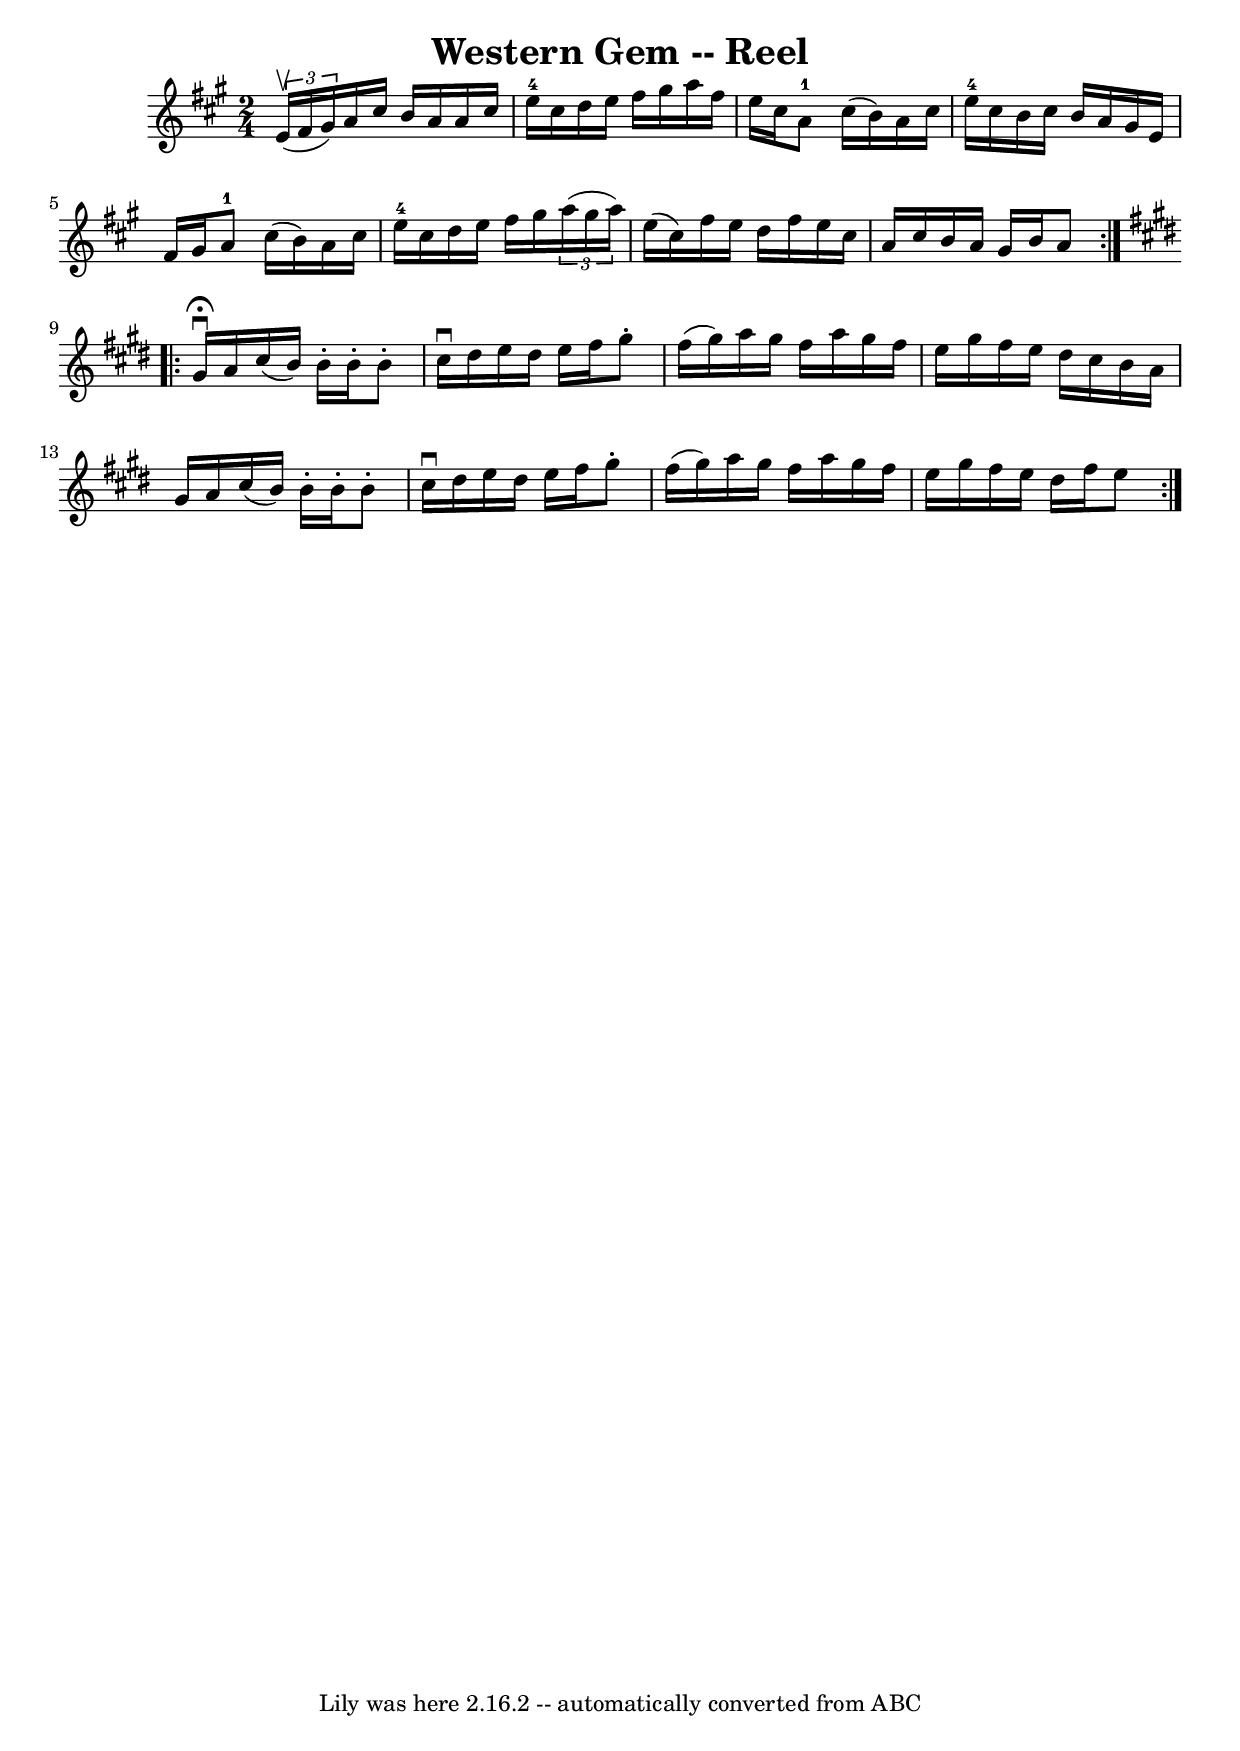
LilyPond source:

\version "2.16.2"
\include "Mammoth.ily"
\header {
  %% book = "Ryan's Mammoth Collection"
  crossRefNumber = "1"
  footnotes = "\\\\376"
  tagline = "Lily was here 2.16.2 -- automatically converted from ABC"
  title = "Western Gem -- Reel"

}
voicedefault =  {



  \repeat volta 2 {

    \time 2/4 
    \key a \major
    \times 2/3 { e'16^\upbow(fis'16 gis'16) 
	       } 
    |
    a'16 cis''16 b'16 a'16 a'16 cis''16 e''16-4   
    cis''16    |
    d''16 e''16 fis''16 gis''16 a''16 fis''16  
    e''16 cis''16    |
    a'8-1 cis''16 (b'16) a'16    
    cis''16 e''16-4 cis''16    |
    b'16 cis''16 b'16 a'16   
    gis'16 e'16 fis'16 gis'16    |
    a'8-1 cis''16 (
    b'16) a'16 cis''16 e''16-4 cis''16    |
    d''16 e''16 
    fis''16 gis''16    \times 2/3 { a''16 (gis''16 a''16) 
				  }   
    e''16 (cis''16)   |
    fis''16 e''16 d''16 fis''16    
    e''16 cis''16 a'16 cis''16    |
    b'16 a'16 gis'16    
    b'16 a'8    
  }   
  \key e \major
  
  \repeat volta 2 {
    gis'16^\fermata^\downbow a'16  |
    cis''16 (b'16) b'16 -. b'16 
    -. b'8 -. cis''16^\downbow dis''16    |
    e''16 dis''16    
    e''16 fis''16 gis''8 -. fis''16 (gis''16)   |
    a''16    
    gis''16 fis''16 a''16 gis''16 fis''16 e''16 gis''16    
    |
    fis''16 e''16 dis''16 cis''16 b'16 a'16 gis'16    
    a'16    |
    cis''16 (b'16) b'16 -. b'16 -. b'8 -.   
    cis''16^\downbow dis''16    |
    e''16 dis''16 e''16 fis''16  
    gis''8 -. fis''16 (gis''16)   |
    a''16 gis''16 fis''16  
    a''16 gis''16 fis''16 e''16 gis''16    |
    fis''16    
    e''16 dis''16 fis''16 e''8    
  }   

}

\score{
  <<

    \context Staff="default"
    {
      \voicedefault 
      
    }

  >>
  \layout {
    
  }
  \midi {
  }

}
